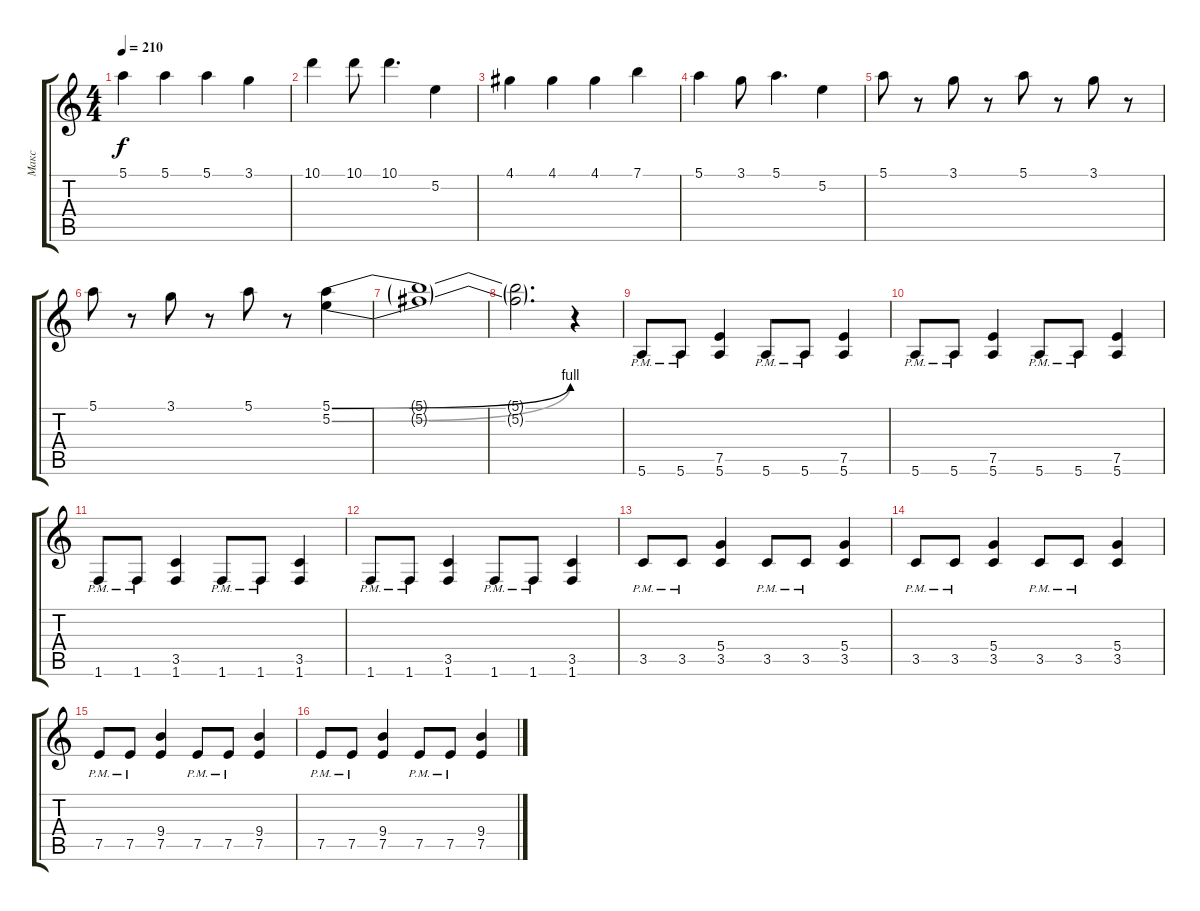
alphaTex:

\track ("Макс" "Макс") {instrument distortionguitar}
\staff {score tabs}
\tuning (E4 B3 G3 D3 A2 E2) {hide}
\ts (4 4)
\tempo 210
\clef g2
\ks c
5.1.4{dy f} 5.1.4 5.1.4 3.1.4 |
10.1.4 10.1.8 10.1.4{d} 5.2.4 |
4.1.4 4.1.4 4.1.4 7.1.4 |
5.1.4 3.1.8 5.1.4{d} 5.2.4 |
5.1.8 r.8 3.1.8 r.8 5.1.8 r.8 3.1.8 r.8 |
5.1.8 r.8 3.1.8 r.8 5.1.8 r.8 (5.1{be (bend 0 0 60 4)} 5.2{be (bend 0 0 60 4)}).4 |
(5.1{t} 5.2{t}).1 |
(5.1{t} 5.2{t}).2{d} r.4 |
5.6{pm}.8 5.6{pm}.8 (7.5 5.6).4 5.6{pm}.8 5.6{pm}.8 (7.5 5.6).4 |
5.6{pm}.8 5.6{pm}.8 (7.5 5.6).4 5.6{pm}.8 5.6{pm}.8 (7.5 5.6).4 |
1.6{pm}.8 1.6{pm}.8 (3.5 1.6).4 1.6{pm}.8 1.6{pm}.8 (3.5 1.6).4 |
1.6{pm}.8 1.6{pm}.8 (3.5 1.6).4 1.6{pm}.8 1.6{pm}.8 (3.5 1.6).4 |
3.5{pm}.8 3.5{pm}.8 (5.4 3.5).4 3.5{pm}.8 3.5{pm}.8 (5.4 3.5).4 |
3.5{pm}.8 3.5{pm}.8 (5.4 3.5).4 3.5{pm}.8 3.5{pm}.8 (5.4 3.5).4 |
7.5{pm}.8 7.5{pm}.8 (9.4 7.5).4 7.5{pm}.8 7.5{pm}.8 (9.4 7.5).4 |
7.5{pm}.8 7.5{pm}.8 (9.4 7.5).4 7.5{pm}.8 7.5{pm}.8 (9.4 7.5).4
